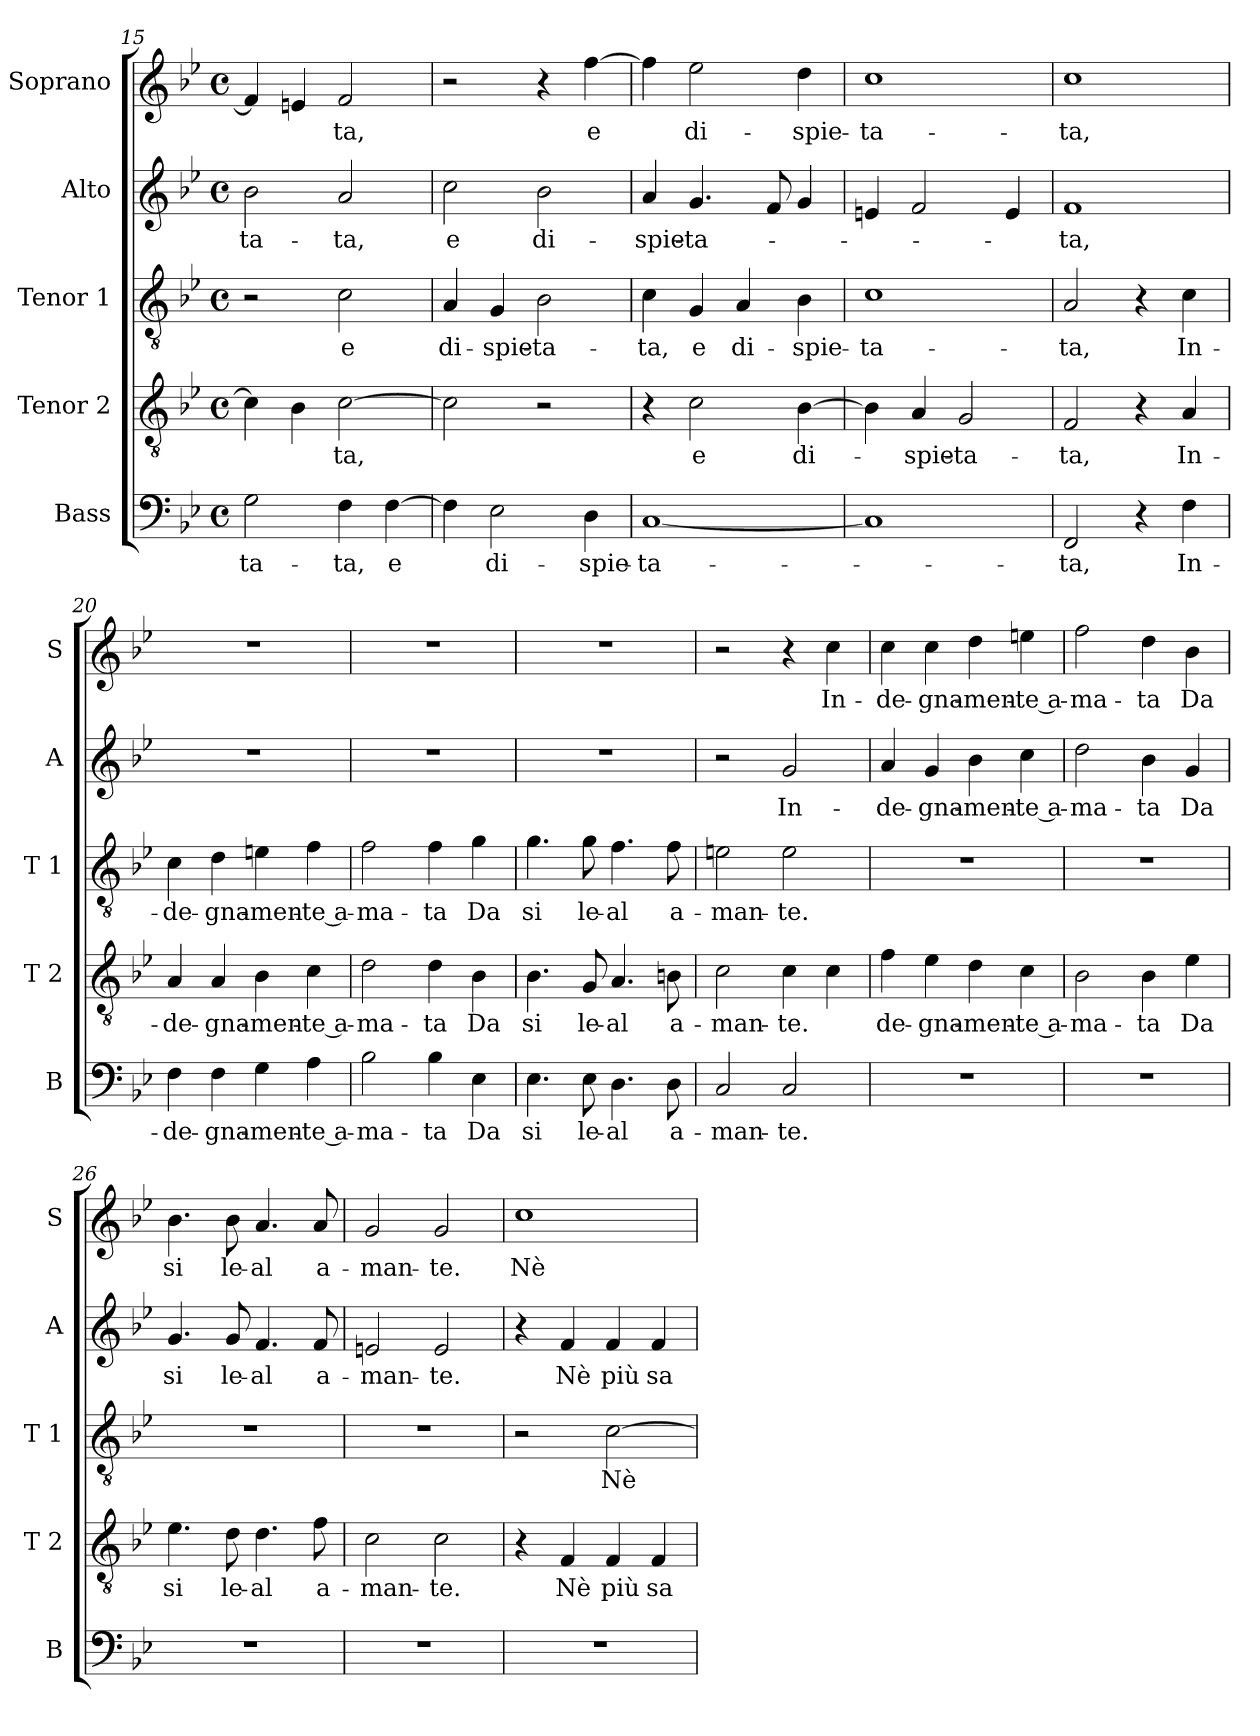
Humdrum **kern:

**kern	**text	**kern	**text	**kern	**text	**kern	**text	**kern	**text
*part5	*part5	*part4	*part4	*part3	*part3	*part2	*part2	*part1	*part1
*staff5	*staff5	*staff4	*staff4	*staff3	*staff3	*staff2	*staff2	*staff1	*staff1
*I"Bass	*	*I"Tenor 2	*	*I"Tenor 1	*	*I"Alto	*	*I"Soprano	*
*I'B	*	*I'T 2	*	*I'T 1	*	*I'A	*	*I'S	*
*clefF4	*	*clefGv2	*	*clefGv2	*	*clefG2	*	*clefG2	*
*k[b-e-]	*	*k[b-e-]	*	*k[b-e-]	*	*k[b-e-]	*	*k[b-e-]	*
*B-:	*	*B-:	*	*B-:	*	*B-:	*	*B-:	*
*M4/4	*	*M4/4	*	*M4/4	*	*M4/4	*	*M4/4	*
*met(c)	*	*met(c)	*	*met(c)	*	*met(c)	*	*met(c)	*
=15	=15	=15	=15	=15	=15	=15	=15	=15	=15
!	!LO:LY:b	!	!	!	!	!	!LO:LY:b	!	!
2G\	-ta-	4c\]	.	2r	.	2b-\	-ta-	4f/]	.
.	.	4B-\	.	.	.	.	.	4en/	.
!	!LO:LY:b	!	!LO:LY:b	!	!LO:LY:b	!	!LO:LY:b	!	!LO:LY:b
4F\	-ta,	[2c\	-ta,	2c\	e	2a/	-ta,	2f/	-ta,
!	!LO:LY:b	!	!	!	!	!	!	!	!
[4F\	e	.	.	.	.	.	.	.	.
=16	=16	=16	=16	=16	=16	=16	=16	=16	=16
!	!	!	!	!	!LO:LY:b	!	!LO:LY:b	!	!
4F\]	.	2c\]	.	4A/	di-	2cc\	e	2r	.
!	!LO:LY:b	!	!	!	!LO:LY:b	!	!	!	!
2E-\	di-	.	.	4G/	-spie-	.	.	.	.
!	!	!	!	!	!LO:LY:b	!	!LO:LY:b	!	!
.	.	2r	.	2B-\	-ta-	2b-\	di-	4r	.
!	!LO:LY:b	!	!	!	!	!	!	!	!LO:LY:b
4D\	-spie-	.	.	.	.	.	.	[4ff\	e
=17	=17	=17	=17	=17	=17	=17	=17	=17	=17
!	!LO:LY:b	!	!	!	!LO:LY:b	!	!LO:LY:b	!	!
[1C	-ta-	4r	.	4c\	-ta,	4a/	-spie-	4ff\]	.
!	!	!	!LO:LY:b	!	!LO:LY:b	!	!LO:LY:b	!	!LO:LY:b
.	.	2c\	e	4G/	e	4.g/	-ta-	2ee-\	di-
!	!	!	!	!	!LO:LY:b	!	!	!	!
.	.	.	.	4A/	di-	.	.	.	.
.	.	.	.	.	.	8f/	.	.	.
!	!	!	!LO:LY:b	!	!LO:LY:b	!	!	!	!LO:LY:b
.	.	[4B-\	di-	4B-\	-spie-	4g/	.	4dd\	-spie-
=18	=18	=18	=18	=18	=18	=18	=18	=18	=18
!	!	!	!	!	!LO:LY:b	!	!	!	!LO:LY:b
1C]	.	4B-\]	.	1c	-ta-	4en/	.	1cc	-ta-
!	!	!	!LO:LY:b	!	!	!	!	!	!
.	.	4A/	-spie-	.	.	2f/	.	.	.
!	!	!	!LO:LY:b	!	!	!	!	!	!
.	.	2G/	-ta-	.	.	.	.	.	.
.	.	.	.	.	.	4e/	.	.	.
!!LO:PB:g=z
=19	=19	=19	=19	=19	=19	=19	=19	=19	=19
!	!LO:LY:b	!	!LO:LY:b	!	!LO:LY:b	!	!LO:LY:b	!	!LO:LY:b
2FF/	ta,	2F/	ta,	2A/	-ta,	1f	-ta,	1cc	-ta,
4r	.	4r	.	4r	.	.	.	.	.
!	!LO:LY:b	!	!LO:LY:b	!	!LO:LY:b	!	!	!	!
4F\	In-	4A/	In-	4c\	In-	.	.	.	.
=20	=20	=20	=20	=20	=20	=20	=20	=20	=20
!	!LO:LY:b	!	!LO:LY:b	!	!LO:LY:b	!	!	!	!
4F\	-de-	4A/	-de-	4c\	-de-	1r	.	1r	.
!	!LO:LY:b	!	!LO:LY:b	!	!LO:LY:b	!	!	!	!
4F\	-gna-	4A/	-gna-	4d\	-gna-	.	.	.	.
!	!LO:LY:b	!	!LO:LY:b	!	!LO:LY:b	!	!	!	!
4G\	-men-	4B-\	-men-	4en\	-men-	.	.	.	.
!	!LO:LY:b	!	!LO:LY:b	!	!LO:LY:b	!	!	!	!
4A\	-te a-	4c\	-te a-	4f\	-te a-	.	.	.	.
=21	=21	=21	=21	=21	=21	=21	=21	=21	=21
!	!LO:LY:b	!	!LO:LY:b	!	!LO:LY:b	!	!	!	!
2B-\	-ma-	2d\	-ma-	2f\	-ma-	1r	.	1r	.
!	!LO:LY:b	!	!LO:LY:b	!	!LO:LY:b	!	!	!	!
4B-\	-ta	4d\	-ta	4f\	-ta	.	.	.	.
!	!LO:LY:b	!	!LO:LY:b	!	!LO:LY:b	!	!	!	!
4E-\	Da	4B-\	Da	4g\	Da	.	.	.	.
=22	=22	=22	=22	=22	=22	=22	=22	=22	=22
!	!LO:LY:b	!	!LO:LY:b	!	!LO:LY:b	!	!	!	!
4.E-\	si	4.B-\	si	4.g\	si	1r	.	1r	.
!	!LO:LY:b	!	!LO:LY:b	!	!LO:LY:b	!	!	!	!
8E-\	le-	8G/	le-	8g\	le-	.	.	.	.
!	!LO:LY:b	!	!LO:LY:b	!	!LO:LY:b	!	!	!	!
4.D\	-al	4.A/	-al	4.f\	-al	.	.	.	.
!	!LO:LY:b	!	!LO:LY:b	!	!LO:LY:b	!	!	!	!
8D\	a-	8Bn\	a-	8f\	a-	.	.	.	.
=23	=23	=23	=23	=23	=23	=23	=23	=23	=23
!	!LO:LY:b	!	!LO:LY:b	!	!LO:LY:b	!	!	!	!
2C/	-man-	2c\	-man-	2en\	-man-	2r	.	2r	.
!	!LO:LY:b	!	!LO:LY:b	!	!LO:LY:b	!	!LO:LY:b	!	!
2C/	-te.	4c\	-te.	2e\	-te.	2g/	In-	4r	.
!	!	!	!	!	!	!	!	!	!LO:LY:b
.	.	4c\	.	.	.	.	.	4cc\	In-
=24	=24	=24	=24	=24	=24	=24	=24	=24	=24
!	!	!	!LO:LY:b	!	!	!	!LO:LY:b	!	!LO:LY:b
1r	.	4f\	de-	1r	.	4a/	-de-	4cc\	-de-
!	!	!	!LO:LY:b	!	!	!	!LO:LY:b	!	!LO:LY:b
.	.	4e-\	-gna-	.	.	4g/	-gna-	4cc\	-gna-
!	!	!	!LO:LY:b	!	!	!	!LO:LY:b	!	!LO:LY:b
.	.	4d\	-men-	.	.	4b-\	-men-	4dd\	-men-
!	!	!	!LO:LY:b	!	!	!	!LO:LY:b	!	!LO:LY:b
.	.	4c\	-te a-	.	.	4cc\	-te a-	4een\	-te a-
=25	=25	=25	=25	=25	=25	=25	=25	=25	=25
!	!	!	!LO:LY:b	!	!	!	!LO:LY:b	!	!LO:LY:b
1r	.	2B-\	-ma-	1r	.	2dd\	-ma-	2ff\	-ma-
!	!	!	!LO:LY:b	!	!	!	!LO:LY:b	!	!LO:LY:b
.	.	4B-\	-ta	.	.	4b-\	-ta	4dd\	-ta
!	!	!	!LO:LY:b	!	!	!	!LO:LY:b	!	!LO:LY:b
.	.	4e-\	Da	.	.	4g/	Da	4b-\	Da
!!LO:LB:g=z
=26	=26	=26	=26	=26	=26	=26	=26	=26	=26
!	!	!	!LO:LY:b	!	!	!	!LO:LY:b	!	!LO:LY:b
1r	.	4.e-\	si	1r	.	4.g/	si	4.b-\	si
!	!	!	!LO:LY:b	!	!	!	!LO:LY:b	!	!LO:LY:b
.	.	8d\	le-	.	.	8g/	le-	8b-\	le-
!	!	!	!LO:LY:b	!	!	!	!LO:LY:b	!	!LO:LY:b
.	.	4.d\	-al	.	.	4.f/	-al	4.a/	-al
!	!	!	!LO:LY:b	!	!	!	!LO:LY:b	!	!LO:LY:b
.	.	8f\	a-	.	.	8f/	a-	8a/	a-
=27	=27	=27	=27	=27	=27	=27	=27	=27	=27
!	!	!	!LO:LY:b	!	!	!	!LO:LY:b	!	!LO:LY:b
1r	.	2c\	-man-	1r	.	2en/	-man-	2g/	-man-
!	!	!	!LO:LY:b	!	!	!	!LO:LY:b	!	!LO:LY:b
.	.	2c\	-te.	.	.	2e/	-te.	2g/	-te.
=28	=28	=28	=28	=28	=28	=28	=28	=28	=28
!	!	!	!	!	!	!	!	!	!LO:LY:b
1r	.	4r	.	2r	.	4r	.	1cc	Nè
!	!	!	!LO:LY:b	!	!	!	!LO:LY:b	!	!
.	.	4F/	Nè	.	.	4f/	Nè	.	.
!	!	!	!LO:LY:b	!	!LO:LY:b	!	!LO:LY:b	!	!
.	.	4F/	più	[2c\	Nè	4f/	più	.	.
!	!	!	!LO:LY:b	!	!	!	!LO:LY:b	!	!
.	.	4F/	sa-	.	.	4f/	sa-	.	.
=	=	=	=	=	=	=	=	=	=
*-	*-	*-	*-	*-	*-	*-	*-	*-	*-
